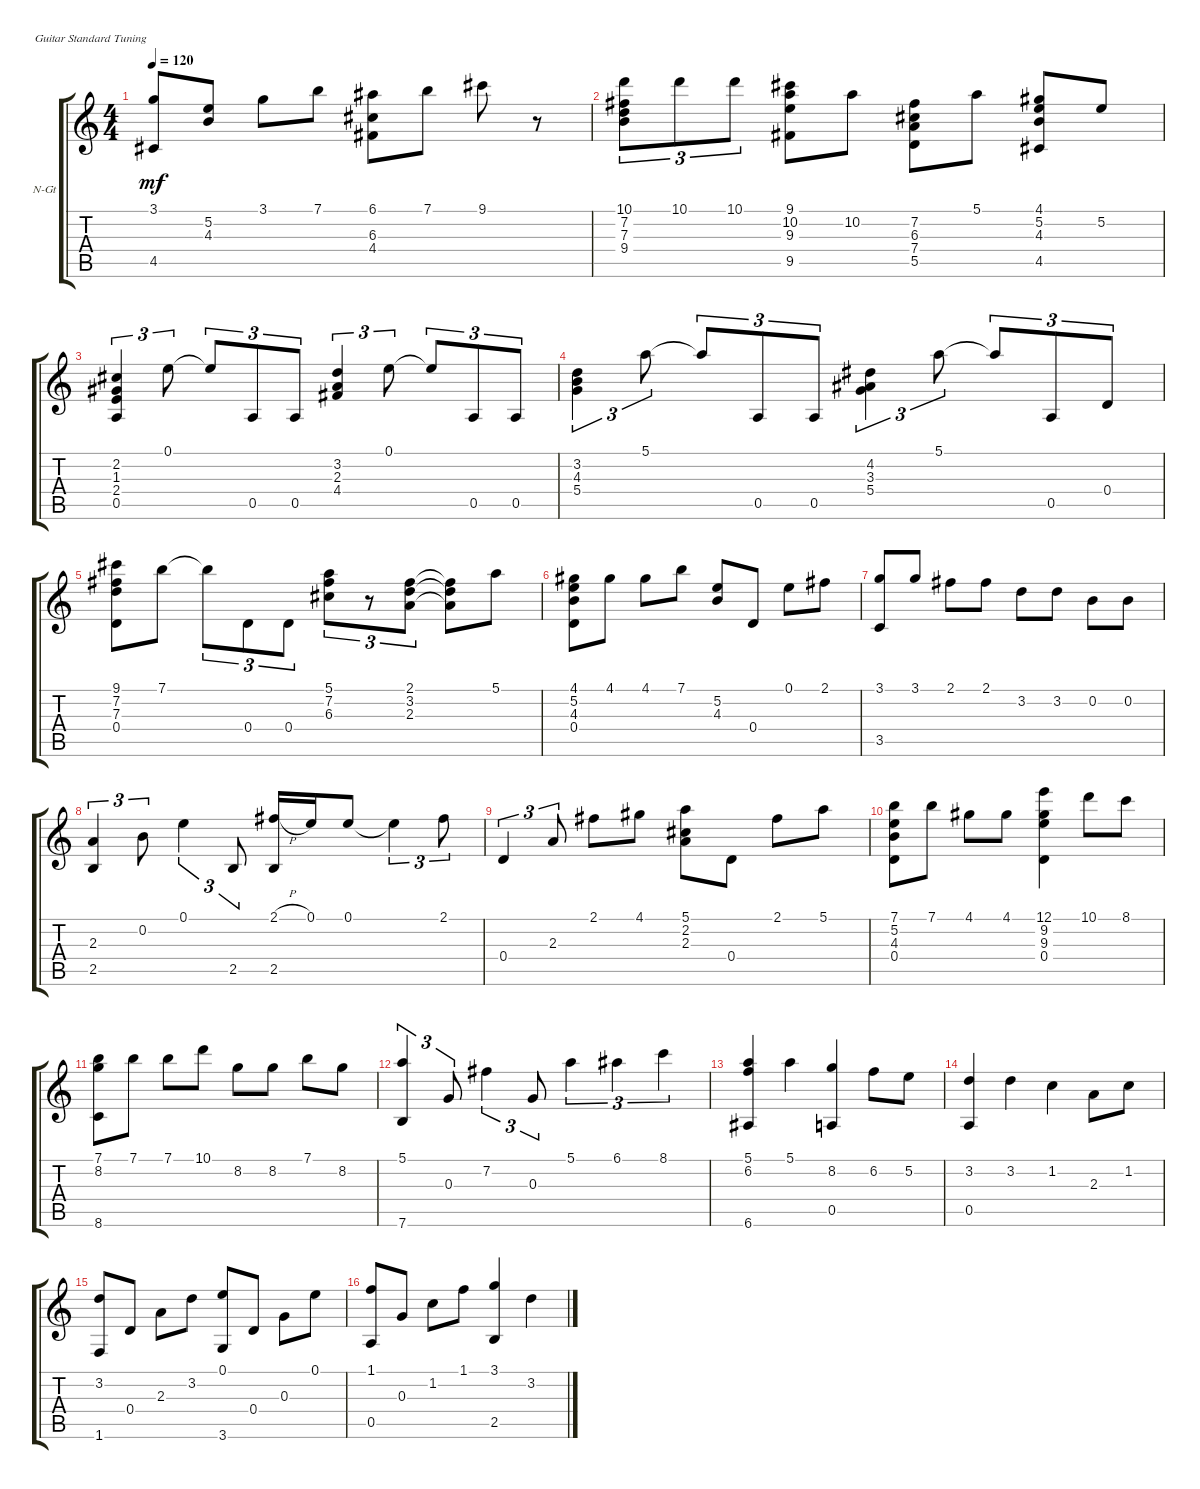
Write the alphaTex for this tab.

\defaultSystemsLayout 4
\bracketExtendMode groupsimilarinstruments
\firstSystemTrackNameOrientation horizontal
\otherSystemsTrackNameOrientation horizontal
\track ("Nylon Guitar" "N-Gt") {instrument acousticguitarnylon}
\staff {score tabs}
\tuning (E4 B3 G3 D3 A2 E2)
\ts (4 4)
\tempo 120
\clef g2
\ks c
(3.1 4.5).8{dy mf} (5.2 4.3).8 3.1.8 7.1.8 (6.1 6.3 4.4).8 7.1.8 9.1.8 r.8 |
(10.1 7.2 7.3 9.4).8{tu (3 2)} 10.1.8{tu (3 2)} 10.1.8{tu (3 2)} (9.1 10.2 9.3 9.5).8 10.2.8 (7.2 6.3 7.4 5.5).8 5.1.8 (4.1 5.2 4.3 4.5).8 5.2.8 |
(2.2 1.3 2.4 0.5).4{tu (3 2)} 0.1.8{tu (3 2)} 0.1{t}.8{tu (3 2)} 0.5.8{tu (3 2)} 0.5.8{tu (3 2)} (3.2 2.3 4.4).4{tu (3 2)} 0.1.8{tu (3 2)} 0.1{t}.8{tu (3 2)} 0.5.8{tu (3 2)} 0.5.8{tu (3 2)} |
(3.2 4.3 5.4).4{tu (3 2)} 5.1.8{tu (3 2)} 5.1{t}.8{tu (3 2)} 0.5.8{tu (3 2)} 0.5.8{tu (3 2)} (4.2 3.3 5.4).4{tu (3 2)} 5.1.8{tu (3 2)} 5.1{t}.8{tu (3 2)} 0.5.8{tu (3 2)} 0.4.8{tu (3 2)} |
(9.1 7.2 7.3 0.4).8 7.1.8 7.1{t}.8{tu (3 2)} 0.4.8{tu (3 2)} 0.4.8{tu (3 2)} (5.1 7.2 6.3).8{tu (3 2)} r.8{tu (3 2)} (2.1 3.2 2.3).8{tu (3 2)} (2.1{t} 3.2{t} 2.3{t}).8 5.1.8 |
(4.1 5.2 4.3 0.4).8 4.1.8 4.1.8 7.1.8 (5.2 4.3).8 0.4.8 0.1.8 2.1.8 |
(3.1 3.5).8 3.1.8 2.1.8 2.1.8 3.2.8 3.2.8 0.2.8 0.2.8 |
(2.3 2.5).4{tu (3 2)} 0.2.8{tu (3 2)} 0.1.4{tu (3 2)} 2.5.8{tu (3 2)} (2.5 2.1{h}).16 0.1.16 0.1.8 0.1{t}.4{tu (3 2)} 2.1.8{tu (3 2)} |
0.4.4{tu (3 2)} 2.3.8{tu (3 2)} 2.1.8 4.1.8 (5.1 2.2 2.3).8 0.4.8 2.1.8 5.1.8 |
(7.1 5.2 4.3 0.4).8 7.1.8 4.1.8 4.1.8 (12.1 9.2 9.3 0.4).4 10.1.8 8.1.8 |
(7.1 8.2 8.6).8 7.1.8 7.1.8 10.1.8 8.2.8 8.2.8 7.1.8 8.2.8 |
(5.1 7.6).4{tu (3 2)} 0.3.8{tu (3 2)} 7.2.4{tu (3 2)} 0.3.8{tu (3 2)} 5.1.4{tu (3 2)} 6.1.4{tu (3 2)} 8.1.4{tu (3 2)} |
(5.1 6.2 6.6).4 5.1.4 (8.2 0.5).4 6.2.8 5.2.8 |
(0.5 3.2).4 3.2.4 1.2.4 2.3.8 1.2.8 |
(3.2 1.6).8 0.4.8 2.3.8 3.2.8 (3.6 0.1).8 0.4.8 0.3.8 0.1.8 |
(1.1 0.5).8 0.3.8 1.2.8 1.1.8 (3.1 2.5).4 3.2.4
